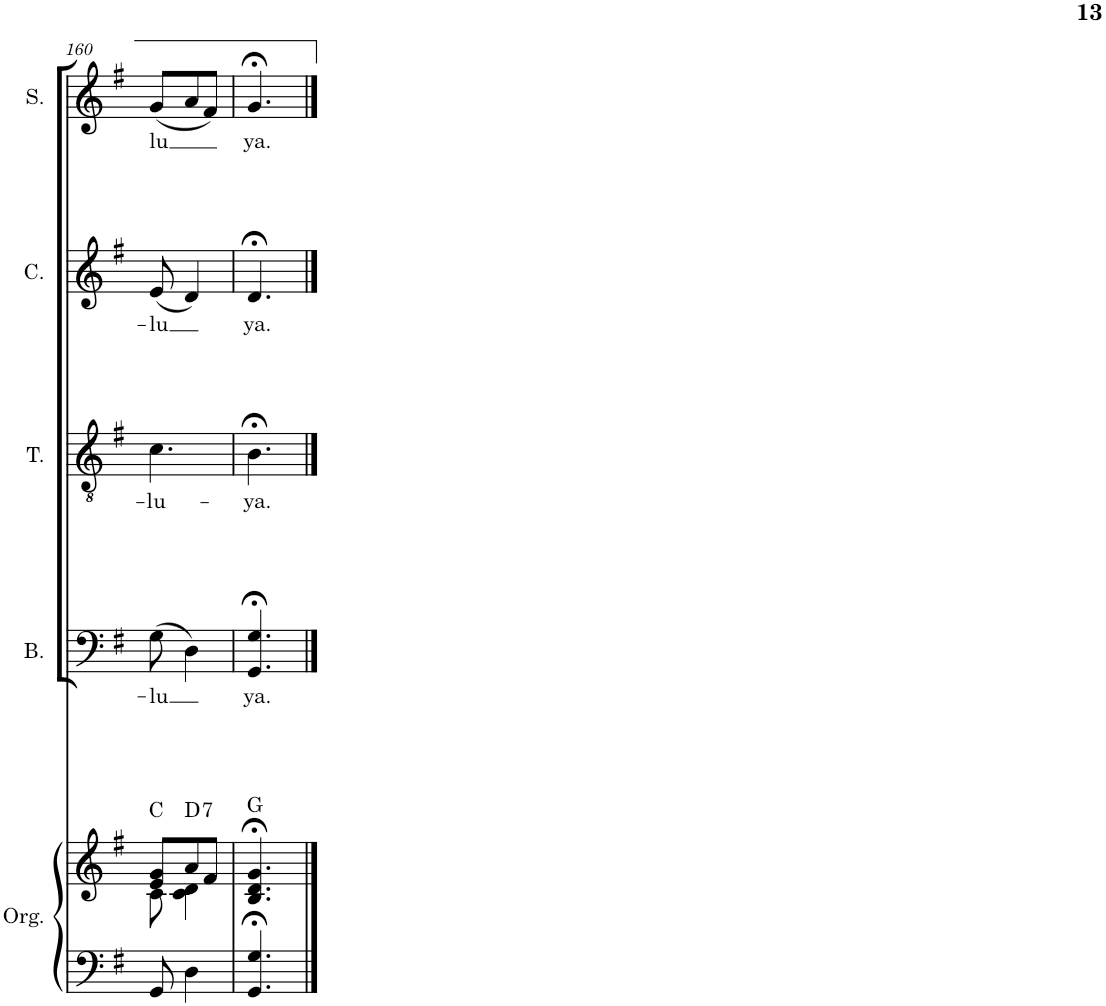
**kern	**kern	**harte	**kern	**text	**kern	**text	**kern	**text	**kern	**text
*part5	*part5	*part5	*part4	*part4	*part3	*part3	*part2	*part2	*part1	*part1
*staff6	*staff5	*	*staff4	*staff4	*staff3	*staff3	*staff2	*staff2	*staff1	*staff1
*I"Órgano	*	*	*I"Bajo	*	*I"Tenor	*	*I"Contralto	*	*I"Soprano	*
*	*	*	*I'B.	*	*I'T.	*	*I'C.	*	*I'S.	*
!!LO:PB:g=z
*clefF4	*clefG2	*	*clefF4	*	*clefGv2	*	*clefG2	*	*clefG2	*
*k[f#]	*k[f#]	*	*k[f#]	*	*k[f#]	*	*k[f#]	*	*k[f#]	*
*M3/8	*M3/8	*	*M3/8	*	*M3/8	*	*M3/8	*	*M3/8	*
=160	=160	=160	=160	=160	=160	=160	=160	=160	=160	=160
*	*^	*	*	*	*	*	*	*	*	*
!	!	!	!	!	!LO:LY:b	!	!LO:LY:b	!	!LO:LY:b	!	!LO:LY:b
8GG/	8e/ 8g/L	8c\	C:maj	(8G\	-lu	4.c\	-lu-	(8e/	-lu	(8g/L	lu
!	!	!	!LO:H:kt=7	!	!	!	!	!	!	!	!
4D\	8a/	4c\ 4d\	D:7	4D\)	.	.	.	4d/)	.	8a/	.
.	8f#/J	.	.	.	.	.	.	.	.	8f#/J)	.
*	*v	*v	*	*	*	*	*	*	*	*	*
=161	=161	=161	=161	=161	=161	=161	=161	=161	=161	=161
!	!	!	!	!LO:LY:b	!	!LO:LY:b	!	!LO:LY:b	!	!LO:LY:b
4.GG/;< 4.G/;<	4.B/;< 4.d/;< 4.g/;<	G:maj	4.GG/;< 4.G/;<	ya.	4.B;<\	-ya.	4.d;</	ya.	4.g;</	ya.
==	==	==	==	==	==	==	==	==	==	==
*-	*-	*-	*-	*-	*-	*-	*-	*-	*-	*-
